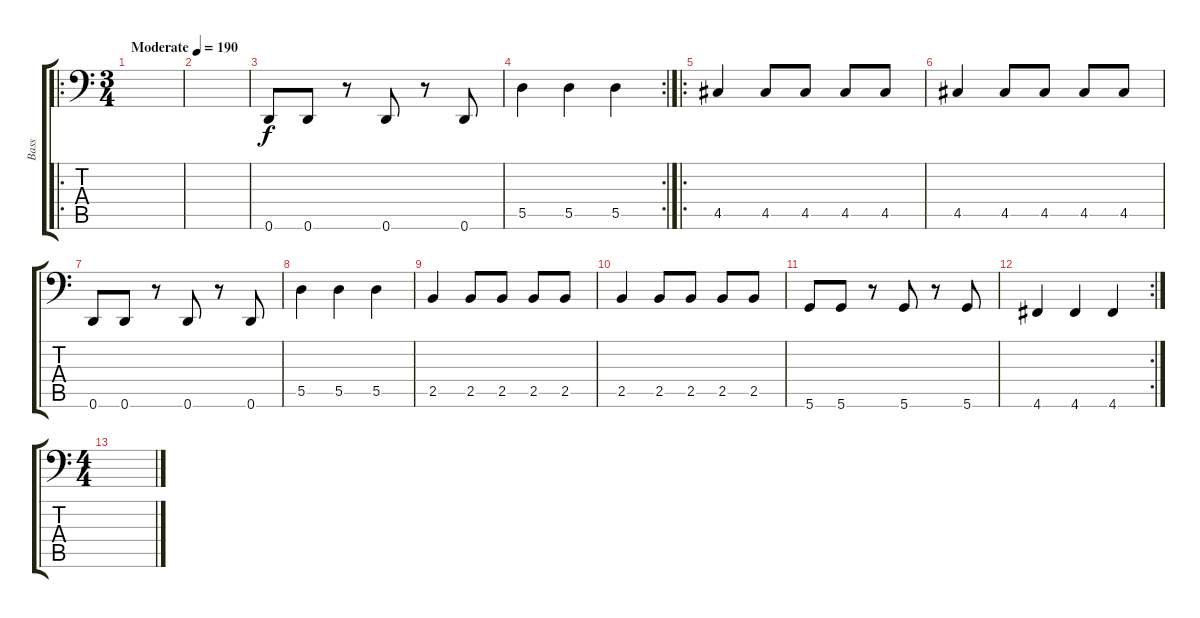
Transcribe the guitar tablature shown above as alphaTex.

\track ("Bass" "Bass") {instrument electricbasspick}
\staff {score tabs}
\tuning (E3 B2 G2 D2 A1 D1) {hide}
\ro
\ts (3 4)
\tempo (190 "Moderate")
\clef f4
\ks c
|
|
0.6.8 0.6.8 r.8 0.6.8 r.8 0.6.8 |
\rc 2
5.5.4 5.5.4 5.5.4 |
\ro
4.5.4 4.5.8 4.5.8 4.5.8 4.5.8 |
4.5.4 4.5.8 4.5.8 4.5.8 4.5.8 |
0.6.8 0.6.8 r.8 0.6.8 r.8 0.6.8 |
5.5.4 5.5.4 5.5.4 |
2.5.4 2.5.8 2.5.8 2.5.8 2.5.8 |
2.5.4 2.5.8 2.5.8 2.5.8 2.5.8 |
5.6.8 5.6.8 r.8 5.6.8 r.8 5.6.8 |
\rc 2
4.6.4 4.6.4 4.6.4 |
\ts (4 4)
